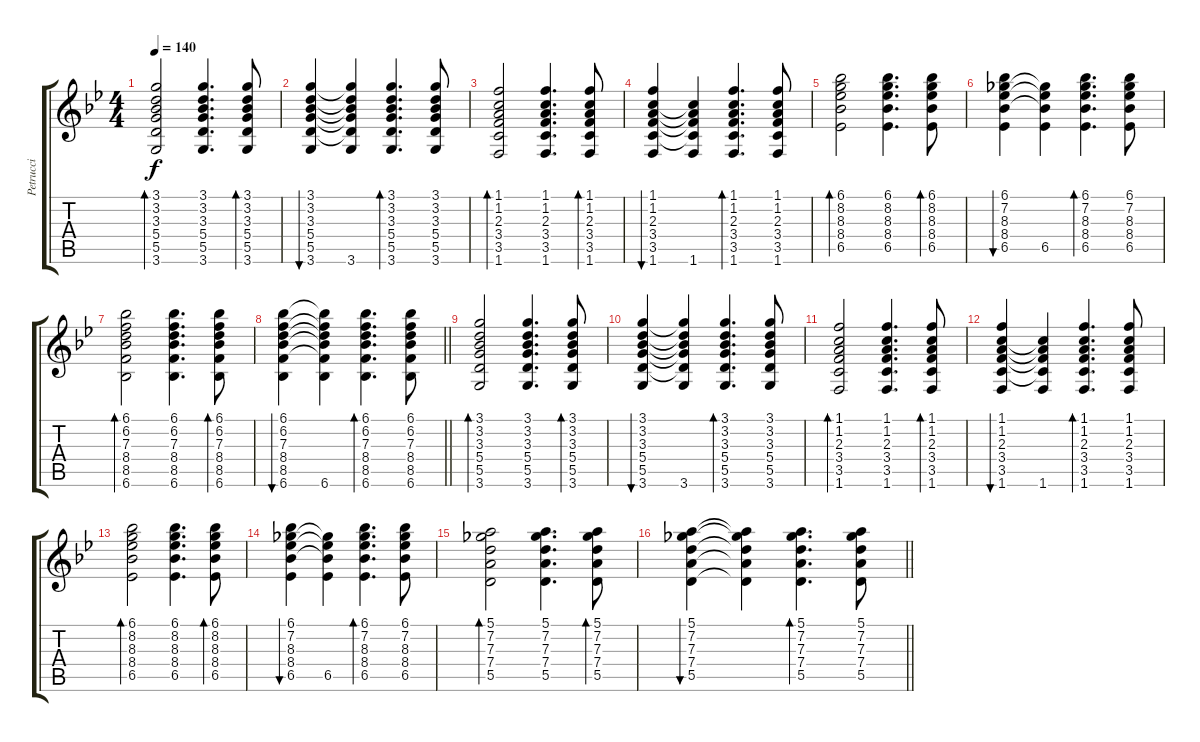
\track ("Petrucci" "Petrucci") {instrument acousticguitarsteel}
\staff {score tabs}
\tuning (E4 B3 G3 D3 A2 E2) {hide}
\ts (4 4)
\tempo 140
\clef g2
\ks bb
(3.1 3.2 3.3 5.4 5.5 3.6).2{bd 120 dy f} (3.1 3.2 3.3 5.4 5.5 3.6).4{d} (3.1 3.2 3.3 5.4 5.5 3.6).8{bd 60} |
(3.1 3.2 3.3 5.4 5.5 3.6).4{bu 60} (3.1{t} 3.2{t} 3.3{t} 5.4{t} 5.5{t} 3.6).4 (3.1 3.2 3.3 5.4 5.5 3.6).4{d bd 60} (3.1 3.2 3.3 5.4 5.5 3.6).8 |
(1.1 1.2 2.3 3.4 3.5 1.6).2{bd 120} (1.1 1.2 2.3 3.4 3.5 1.6).4{d} (1.1 1.2 2.3 3.4 3.5 1.6).8{bd 60} |
(1.1 1.2 2.3 3.4 3.5 1.6).4{bu 60} (1.2{t} 2.3{t} 3.4{t} 3.5{t} 1.6).4 (1.1 1.2 2.3 3.4 3.5 1.6).4{d bd 60} (1.1 1.2 2.3 3.4 3.5 1.6).8 |
(6.1 8.2 8.3 8.4 6.5).2{bd 120} (6.1 8.2 8.3 8.4 6.5).4{d} (6.1 8.2 8.3 8.4 6.5).8{bd 60} |
(6.1 7.2 8.3 8.4 6.5).4{bu 60} (7.2{t} 8.3{t} 8.4{t} 6.5).4 (6.1 7.2 8.3 8.4 6.5).4{d bd 60} (6.1 7.2 8.3 8.4 6.5).8 |
(6.1 6.2 7.3 8.4 8.5 6.6).2{bd 120} (6.1 6.2 7.3 8.4 8.5 6.6).4{d} (6.1 6.2 7.3 8.4 8.5 6.6).8{bd 60} |
\barLineRight lightlight
(6.1 6.2 7.3 8.4 8.5 6.6).4{bu 60} (6.1{t} 6.2{t} 7.3{t} 8.4{t} 8.5{t} 6.6).4 (6.1 6.2 7.3 8.4 8.5 6.6).4{d bd 60} (6.1 6.2 7.3 8.4 8.5 6.6).8 |
(3.1 3.2 3.3 5.4 5.5 3.6).2{bd 120} (3.1 3.2 3.3 5.4 5.5 3.6).4{d} (3.1 3.2 3.3 5.4 5.5 3.6).8{bd 60} |
(3.1 3.2 3.3 5.4 5.5 3.6).4{bu 60} (3.1{t} 3.2{t} 3.3{t} 5.4{t} 5.5{t} 3.6).4 (3.1 3.2 3.3 5.4 5.5 3.6).4{d bd 60} (3.1 3.2 3.3 5.4 5.5 3.6).8 |
(1.1 1.2 2.3 3.4 3.5 1.6).2{bd 120} (1.1 1.2 2.3 3.4 3.5 1.6).4{d} (1.1 1.2 2.3 3.4 3.5 1.6).8{bd 60} |
(1.1 1.2 2.3 3.4 3.5 1.6).4{bu 60} (1.2{t} 2.3{t} 3.4{t} 3.5{t} 1.6).4 (1.1 1.2 2.3 3.4 3.5 1.6).4{d bd 60} (1.1 1.2 2.3 3.4 3.5 1.6).8 |
(6.1 8.2 8.3 8.4 6.5).2{bd 120} (6.1 8.2 8.3 8.4 6.5).4{d} (6.1 8.2 8.3 8.4 6.5).8{bd 60} |
(6.1 7.2 8.3 8.4 6.5).4{bu 60} (7.2{t} 8.3{t} 8.4{t} 6.5).4 (6.1 7.2 8.3 8.4 6.5).4{d bd 60} (6.1 7.2 8.3 8.4 6.5).8 |
(5.1 7.2 7.3 7.4 5.5).2{bd 120} (5.1 7.2 7.3 7.4 5.5).4{d} (5.1 7.2 7.3 7.4 5.5).8{bd 60} |
\barLineRight lightlight
(5.1 7.2 7.3 7.4 5.5).4{bu 60} (5.1{t} 7.2{t} 7.3{t} 7.4{t} 5.5{t}).4 (5.1 7.2 7.3 7.4 5.5).4{d bd 60} (5.1 7.2 7.3 7.4 5.5).8
